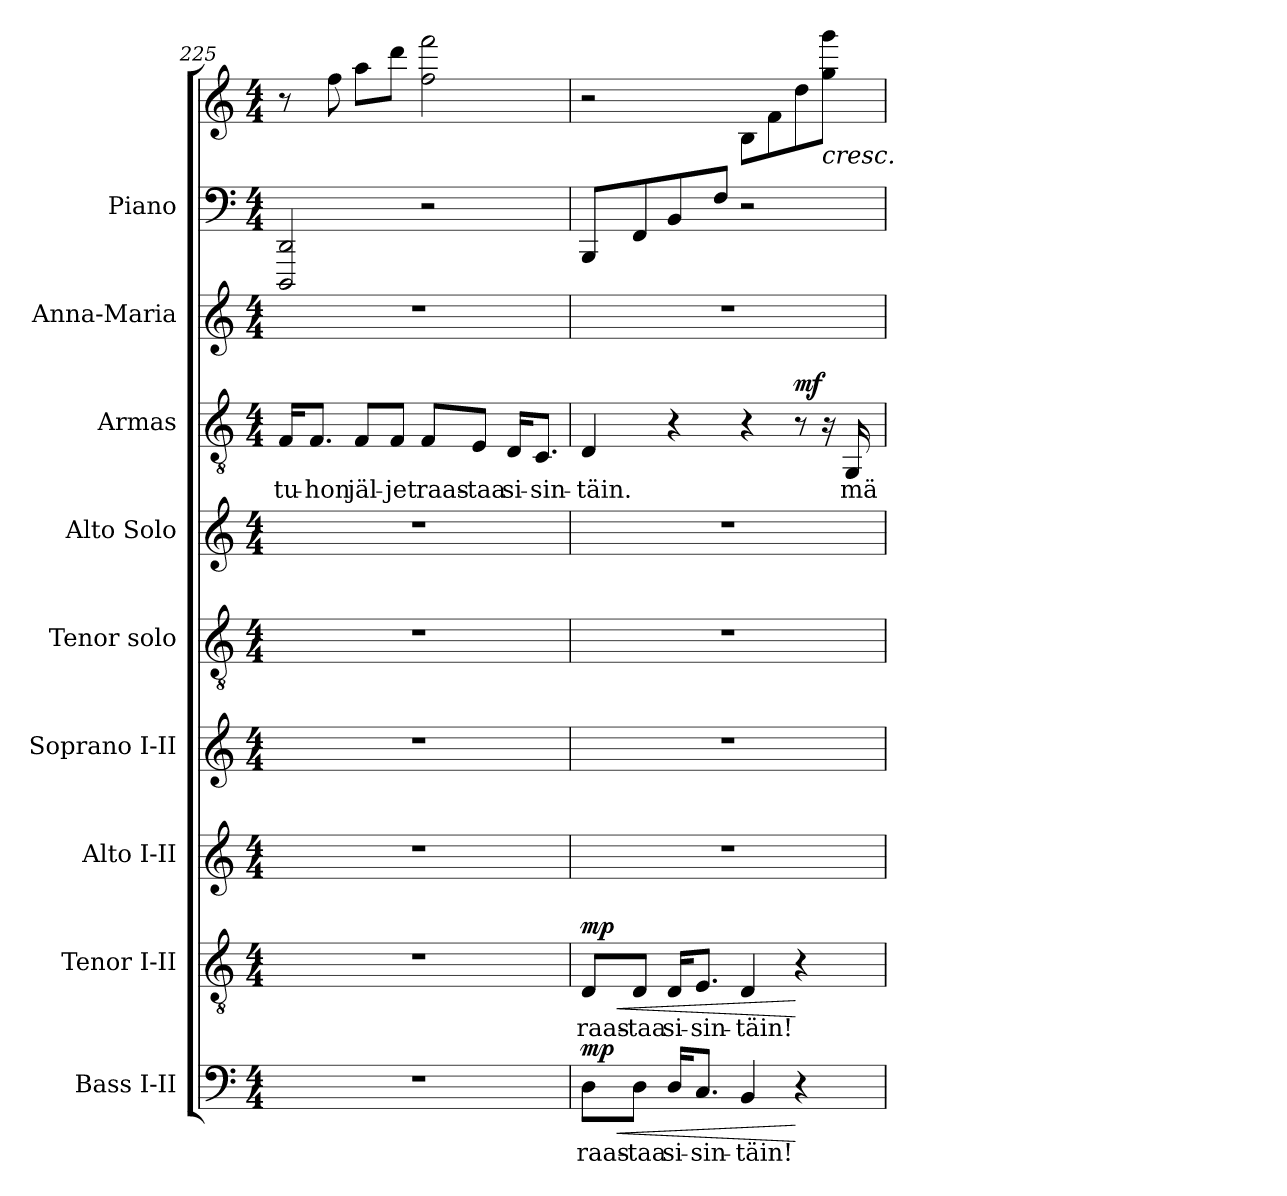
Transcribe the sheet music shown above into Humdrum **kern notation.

**kern	**text	**dynam	**kern	**text	**dynam	**kern	**kern	**kern	**kern	**kern	**text	**dynam	**kern	**kern	**kern	**dynam
*part9	*part9	*part9	*part8	*part8	*part8	*part7	*part6	*part5	*part4	*part3	*part3	*part3	*part2	*part1	*part1	*part1
*staff10	*staff10	*staff10	*staff9	*staff9	*staff9	*staff8	*staff7	*staff6	*staff5	*staff4	*staff4	*staff4	*staff3	*staff2	*staff1	*staff1/2
*I"Bass I-II	*	*	*I"Tenor I-II	*	*	*I"Alto I-II	*I"Soprano I-II	*I"Tenor solo	*I"Alto Solo	*I"Armas	*	*	*I"Anna-Maria	*I"Piano	*	*
*I'B.	*	*	*I'T.	*	*	*I'A.	*I'S.	*I'T. Solo	*I'A. Solo	*I'Armas	*	*	*I'A-M	*I'Pno.	*	*
*clefF4	*	*	*clefGv2	*	*	*clefG2	*clefG2	*clefGv2	*clefG2	*clefGv2	*	*	*clefG2	*clefF4	*clefG2	*
*	*	*	*ITrd7c12	*	*	*	*	*ITrd7c12	*	*ITrd7c12	*	*	*	*	*	*
*k[]	*	*	*k[]	*	*	*k[]	*k[]	*k[]	*k[]	*k[]	*	*	*k[]	*k[]	*k[]	*
*C:	*	*	*C:	*	*	*C:	*C:	*C:	*C:	*C:	*	*	*C:	*C:	*C:	*
*M4/4	*	*	*M4/4	*	*	*M4/4	*M4/4	*M4/4	*M4/4	*M4/4	*	*	*M4/4	*M4/4	*M4/4	*
=225	=225	=225	=225	=225	=225	=225	=225	=225	=225	=225	=225	=225	=225	=225	=225	=225
!	!	!	!	!	!	!	!	!	!	!	!LO:LY:b:color=#000000	!	!	!	!	!
1r	.	.	1r	.	.	1r	1r	1r	1r	16FFi/KL	tu-	.	1r	2DDDi/ 2DDi	8r	.
!	!	!	!	!	!	!	!	!	!	!	!LO:LY:b:color=#000000	!	!	!	!	!
.	.	.	.	.	.	.	.	.	.	8.FFi/J	-hon	.	.	.	.	.
.	.	.	.	.	.	.	.	.	.	.	.	.	.	.	8ffi\	.
!	!	!	!	!	!	!	!	!	!	!	!LO:LY:b:color=#000000	!	!	!	!	!
.	.	.	.	.	.	.	.	.	.	8FFi/L	jäl-	.	.	.	8aai\L	.
!	!	!	!	!	!	!	!	!	!	!	!LO:LY:b:color=#000000	!	!	!	!	!
.	.	.	.	.	.	.	.	.	.	8FFi/J	-jet	.	.	.	8dddi\J	.
!	!	!	!	!	!	!	!	!	!	!	!LO:LY:b:color=#000000	!	!	!	!	!
.	.	.	.	.	.	.	.	.	.	8FFi/L	raas-	.	.	2r	2ffi\ 2fffi	.
!	!	!	!	!	!	!	!	!	!	!	!LO:LY:b:color=#000000	!	!	!	!	!
.	.	.	.	.	.	.	.	.	.	8EEi/J	-taa	.	.	.	.	.
!	!	!	!	!	!	!	!	!	!	!	!LO:LY:b:color=#000000	!	!	!	!	!
.	.	.	.	.	.	.	.	.	.	16DDi/KL	si-	.	.	.	.	.
!	!	!	!	!	!	!	!	!	!	!	!LO:LY:b:color=#000000	!	!	!	!	!
.	.	.	.	.	.	.	.	.	.	8.CCi/J	-sin-	.	.	.	.	.
!!LO:LB:g=z
=226	=226	=226	=226	=226	=226	=226	=226	=226	=226	=226	=226	=226	=226	=226	=226	=226
!	!LO:LY:b:color=#000000	!LO:HP:b	!	!	!	!	!	!	!	!	!	!	!	!	!	!
!	!	!	!	!LO:LY:b:color=#000000	!LO:HP:b	!	!	!	!	!	!	!	!	!	!	!
!	!	!	!	!	!	!	!	!	!	!	!LO:LY:b:color=#000000	!	!	!	!	!
8Di\L	raas-	< mp	8DDi/L	raas-	< mp	1r	1r	1r	1r	4DDi/	-täin.	.	1r	8BBBi/L	2r	.
!	!LO:LY:b:color=#000000	!	!	!	!	!	!	!	!	!	!	!	!	!	!	!
!	!	!	!	!LO:LY:b:color=#000000	!	!	!	!	!	!	!	!	!	!	!	!
8Di\J	-taa	.	8DDi/J	-taa	.	.	.	.	.	.	.	.	.	8FFi/	.	[
!	!LO:LY:b:color=#000000	!	!	!	!	!	!	!	!	!	!	!	!	!	!	!
!	!	!	!	!LO:LY:b:color=#000000	!	!	!	!	!	!	!	!	!	!	!	!
16Di/KL	si-	.	16DDi/KL	si-	.	.	.	.	.	4r	.	.	.	8BBi/	.	.
!	!LO:LY:b:color=#000000	!	!	!	!	!	!	!	!	!	!	!	!	!	!	!
!	!	!	!	!LO:LY:b:color=#000000	!	!	!	!	!	!	!	!	!	!	!	!
8.Ci/J	-sin-	.	8.EEi/J	-sin-	.	.	.	.	.	.	.	.	.	.	.	.
.	.	.	.	.	.	.	.	.	.	.	.	.	.	8Fi/J	.	.
!	!LO:LY:b:color=#000000	!	!	!	!	!	!	!	!	!	!	!	!	!	!	!
!	!	!	!	!LO:LY:b:color=#000000	!	!	!	!	!	!	!	!	!	!	!	!
4BBi/	-täin!	.	4DDi/	-täin!	.	.	.	.	.	4r	.	.	.	2r	8Bi\L	.
.	.	.	.	.	.	.	.	.	.	.	.	.	.	.	8fi\	.
4r	.	[	4r	.	[	.	.	.	.	8r	.	mf	.	.	8ddi\	.
!	!	!	!	!	!	!	!	!	!	!	!	!	!	!	!	!LO:HP:b
.	.	.	.	.	.	.	.	.	.	16r	.	.	.	.	8ggi\ 8gggiJ	<
!	!	!	!	!	!	!	!	!	!	!	!LO:LY:b:color=#000000	!	!	!	!	!
.	.	.	.	.	.	.	.	.	.	16GGGi/	mä	.	.	.	.	.
=	=	=	=	=	=	=	=	=	=	=	=	=	=	=	=	=
*-	*-	*-	*-	*-	*-	*-	*-	*-	*-	*-	*-	*-	*-	*-	*-	*-
